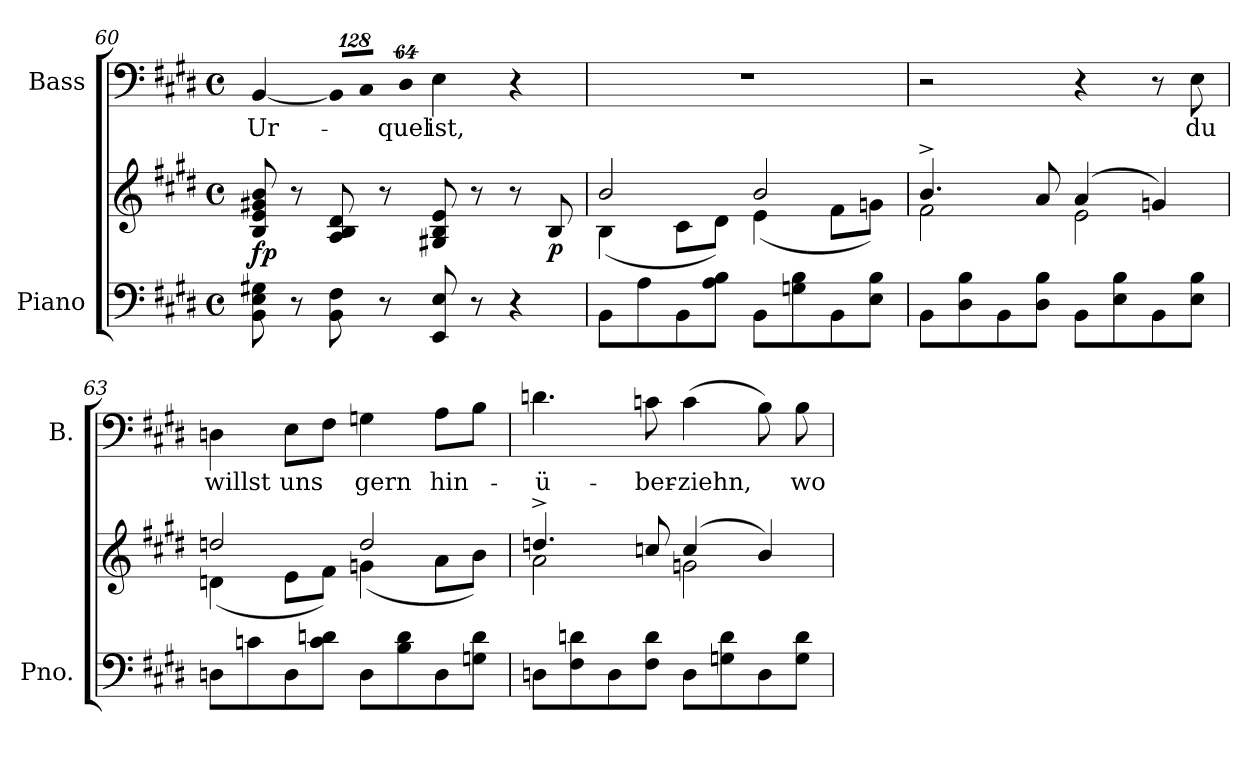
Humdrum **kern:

**kern	**kern	**dynam	**kern	**text
*part2	*part2	*part2	*part1	*part1
*staff3	*staff2	*staff2/3	*staff1	*staff1
*I"Piano	*	*	*I"Bass	*
*I'Pno.	*	*	*I'B.	*
!!LO:LB:g=z
*clefF4	*clefG2	*	*clefF4	*
*k[f#c#g#d#]	*k[f#c#g#d#]	*	*k[f#c#g#d#]	*
*E:	*E:	*	*E:	*
*M4/4	*M4/4	*	*M4/4	*
*met(c)	*met(c)	*	*met(c)	*
=60	=60	=60	=60	=60
!	!	!	!	!LO:LY:b:color=#000000
8BBi\ 8Ei 8G#Xi	8Bi/ 8ei 8g#Xi 8bi	fp	[<4BBi/	Ur-
8r	8r	.	.	.
!	!	!	!LO:N:vis=8	!
8BBi\ 8F#i	8Ai/ 8Bi 8d#i	.	1024%85BBi/L]	.
!	!	!	!LO:N:vis=8	!
.	.	.	1024%85C#i/J	.
8r	8r	.	.	.
!	!	!	!LO:N:vis=8	!
!	!	!	!	!LO:LY:b:color=#000000
.	.	.	512%43D#i\	-quel
!	!	!	!	!LO:LY:b:color=#000000
8EEi/ 8Ei	8G#Xi/ 8Bi 8ei	.	4Ei\	ist,
8r	8r	.	.	.
4r	8r	.	4r	.
.	8Bi/	p	.	.
=61	=61	=61	=61	=61
*	*^	*	*	*
8BBi\L	2bi/	(4Bi\	.	1r	.
8Ai\	.	.	.	.	.
8BBi\	.	8c#i\L	.	.	.
8Ai\ 8BiJ	.	8d#i\J)	.	.	.
8BBi\L	2bi/	(4ei\	.	.	.
8Gni\ 8Bi	.	.	.	.	.
8BBi\	.	8f#i\L	.	.	.
8Ei\ 8BiJ	.	8gni\J)	.	.	.
=62	=62	=62	=62	=62	=62
8BBi\L	4.b^i/	2f#i\	.	2r	.
8D#i\ 8Bi	.	.	.	.	.
8BBi\	.	.	.	.	.
8D#i\ 8BiJ	8ai/	.	.	.	.
8BBi\L	(4ai/	2ei\	.	4r	.
8Ei\ 8Bi	.	.	.	.	.
8BBi\	4gni/)	.	.	8r	.
!	!	!	!	!	!LO:LY:b:color=#000000
8Ei\ 8BiJ	.	.	.	8Ei\	du
=63	=63	=63	=63	=63	=63
!	!	!	!	!	!LO:LY:b:color=#000000
8Dni\L	2ddni/	(4dni\	.	4Dni\	willst
8cni\	.	.	.	.	.
!	!	!	!	!	!LO:LY:b:color=#000000
8Di\	.	8ei\L	.	8Ei\L	uns
8ci\ 8dniJ	.	8f#i\J)	.	8F#i\J	.
!	!	!	!	!	!LO:LY:b:color=#000000
8Di\L	2ddi/	(4gni\	.	4Gni\	gern
8Bi\ 8di	.	.	.	.	.
!	!	!	!	!	!LO:LY:b:color=#000000
8Di\	.	8ai\L	.	8Ai\L	hin-
8Gni\ 8diJ	.	8bi\J)	.	8Bi\J	.
!!LO:LB:g=z
=64	=64	=64	=64	=64	=64
!	!	!	!	!	!LO:LY:b:color=#000000
8Dni\L	4.ddn^i/	2ai\	.	4.dni\	-ü-
8F#i\ 8dni	.	.	.	.	.
8Di\	.	.	.	.	.
!	!	!	!	!	!LO:LY:b:color=#000000
8F#i\ 8diJ	8ccni/	.	.	8cni\	-ber-
!	!	!	!	!	!LO:LY:b:color=#000000
8Di\L	(4cci/	2gni\	.	(4ci\	-ziehn,
8Gni\ 8di	.	.	.	.	.
8Di\	4bi/)	.	.	8Bi\)	.
!	!	!	!	!	!LO:LY:b:color=#000000
8Gi\ 8diJ	.	.	.	8Bi\	wo
*	*v	*v	*	*	*
=	=	=	=	=
*-	*-	*-	*-	*-
